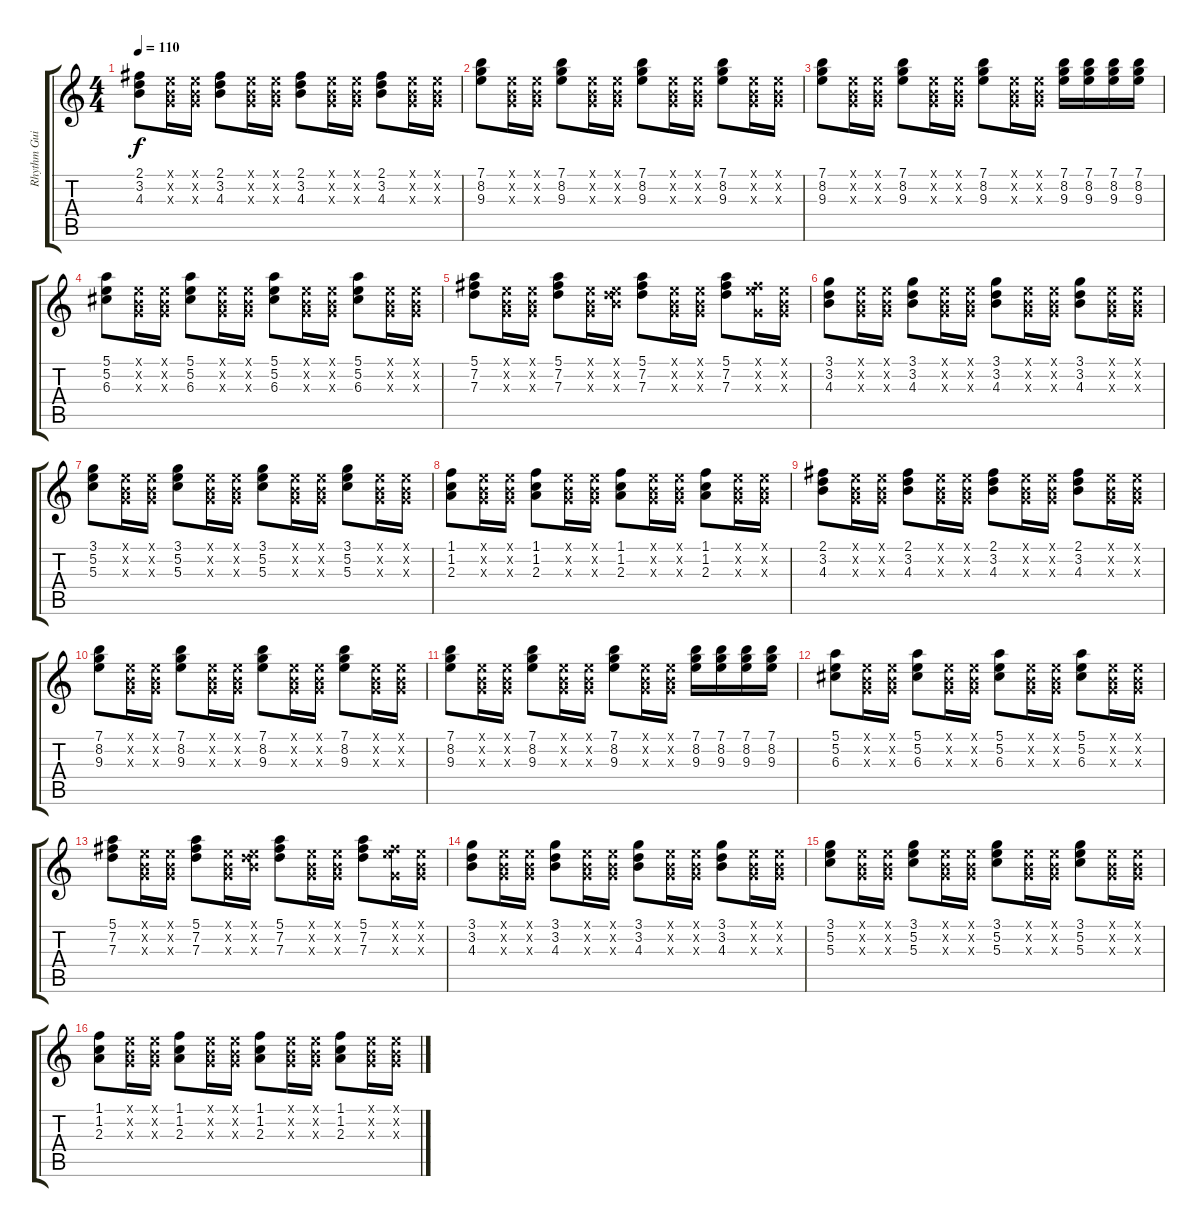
\track ("Rhythm Guitar Clean" "Rhythm Gui") {instrument electricguitarclean}
\staff {score tabs}
\tuning (E4 B3 G3 D3 A2 E2) {hide}
\ts (4 4)
\tempo 110
\clef g2
\ks c
(2.1 3.2 4.3).8{dy f} (0.1{x} 0.2{x} 0.3{x}).16 (0.1{x} 0.2{x} 0.3{x}).16 (2.1 3.2 4.3).8 (0.1{x} 0.2{x} 0.3{x}).16 (0.1{x} 0.2{x} 0.3{x}).16 (2.1 3.2 4.3).8 (0.1{x} 0.2{x} 0.3{x}).16 (0.1{x} 0.2{x} 0.3{x}).16 (2.1 3.2 4.3).8 (0.1{x} 0.2{x} 0.3{x}).16 (0.1{x} 0.2{x} 0.3{x}).16 |
(7.1 8.2 9.3).8 (0.1{x} 0.2{x} 0.3{x}).16 (0.1{x} 0.2{x} 0.3{x}).16 (7.1 8.2 9.3).8 (0.1{x} 0.2{x} 0.3{x}).16 (0.1{x} 0.2{x} 0.3{x}).16 (7.1 8.2 9.3).8 (0.1{x} 0.2{x} 0.3{x}).16 (0.1{x} 0.2{x} 0.3{x}).16 (7.1 8.2 9.3).8 (0.1{x} 0.2{x} 0.3{x}).16 (0.1{x} 0.2{x} 0.3{x}).16 |
(7.1 8.2 9.3).8 (0.1{x} 0.2{x} 0.3{x}).16 (0.1{x} 0.2{x} 0.3{x}).16 (7.1 8.2 9.3).8 (0.1{x} 0.2{x} 0.3{x}).16 (0.1{x} 0.2{x} 0.3{x}).16 (7.1 8.2 9.3).8 (0.1{x} 0.2{x} 0.3{x}).16 (0.1{x} 0.2{x} 0.3{x}).16 (7.1 8.2 9.3).16 (7.1 8.2 9.3).16 (7.1 8.2 9.3).16 (7.1 8.2 9.3).16 |
(5.1 5.2 6.3).8 (0.1{x} 0.2{x} 0.3{x}).16 (0.1{x} 0.2{x} 0.3{x}).16 (5.1 5.2 6.3).8 (0.1{x} 0.2{x} 0.3{x}).16 (0.1{x} 0.2{x} 0.3{x}).16 (5.1 5.2 6.3).8 (0.1{x} 0.2{x} 0.3{x}).16 (0.1{x} 0.2{x} 0.3{x}).16 (5.1 5.2 6.3).8 (0.1{x} 0.2{x} 0.3{x}).16 (0.1{x} 0.2{x} 0.3{x}).16 |
(5.1 7.2 7.3).8 (0.1{x} 0.2{x} 0.3{x}).16 (0.1{x} 0.2{x} 0.3{x}).16 (5.1 7.2 7.3).8 (0.1{x} 0.2{x} 0.3{x}).16 (0.1{x} 0.2{x} 7.3{x}).16 (5.1 7.2 7.3).8 (0.1{x} 0.2{x} 0.3{x}).16 (0.1{x} 0.2{x} 0.3{x}).16 (5.1 7.2 7.3).8 (0.1{x} 7.2{x} 0.3{x}).16 (0.1{x} 0.2{x} 0.3{x}).16 |
(3.1 3.2 4.3).8 (0.1{x} 0.2{x} 0.3{x}).16 (0.1{x} 0.2{x} 0.3{x}).16 (3.1 3.2 4.3).8 (0.1{x} 0.2{x} 0.3{x}).16 (0.1{x} 0.2{x} 0.3{x}).16 (3.1 3.2 4.3).8 (0.1{x} 0.2{x} 0.3{x}).16 (0.1{x} 0.2{x} 0.3{x}).16 (3.1 3.2 4.3).8 (0.1{x} 0.2{x} 0.3{x}).16 (0.1{x} 0.2{x} 0.3{x}).16 |
(3.1 5.2 5.3).8 (0.1{x} 0.2{x} 0.3{x}).16 (0.1{x} 0.2{x} 0.3{x}).16 (3.1 5.2 5.3).8 (0.1{x} 0.2{x} 0.3{x}).16 (0.1{x} 0.2{x} 0.3{x}).16 (3.1 5.2 5.3).8 (0.1{x} 0.2{x} 0.3{x}).16 (0.1{x} 0.2{x} 0.3{x}).16 (3.1 5.2 5.3).8 (0.1{x} 0.2{x} 0.3{x}).16 (0.1{x} 0.2{x} 0.3{x}).16 |
(1.1 1.2 2.3).8 (0.1{x} 0.2{x} 0.3{x}).16 (0.1{x} 0.2{x} 0.3{x}).16 (1.1 1.2 2.3).8 (0.1{x} 0.2{x} 0.3{x}).16 (0.1{x} 0.2{x} 0.3{x}).16 (1.1 1.2 2.3).8 (0.1{x} 0.2{x} 0.3{x}).16 (0.1{x} 0.2{x} 0.3{x}).16 (1.1 1.2 2.3).8 (0.1{x} 0.2{x} 0.3{x}).16 (0.1{x} 0.2{x} 0.3{x}).16 |
(2.1 3.2 4.3).8 (0.1{x} 0.2{x} 0.3{x}).16 (0.1{x} 0.2{x} 0.3{x}).16 (2.1 3.2 4.3).8 (0.1{x} 0.2{x} 0.3{x}).16 (0.1{x} 0.2{x} 0.3{x}).16 (2.1 3.2 4.3).8 (0.1{x} 0.2{x} 0.3{x}).16 (0.1{x} 0.2{x} 0.3{x}).16 (2.1 3.2 4.3).8 (0.1{x} 0.2{x} 0.3{x}).16 (0.1{x} 0.2{x} 0.3{x}).16 |
(7.1 8.2 9.3).8 (0.1{x} 0.2{x} 0.3{x}).16 (0.1{x} 0.2{x} 0.3{x}).16 (7.1 8.2 9.3).8 (0.1{x} 0.2{x} 0.3{x}).16 (0.1{x} 0.2{x} 0.3{x}).16 (7.1 8.2 9.3).8 (0.1{x} 0.2{x} 0.3{x}).16 (0.1{x} 0.2{x} 0.3{x}).16 (7.1 8.2 9.3).8 (0.1{x} 0.2{x} 0.3{x}).16 (0.1{x} 0.2{x} 0.3{x}).16 |
(7.1 8.2 9.3).8 (0.1{x} 0.2{x} 0.3{x}).16 (0.1{x} 0.2{x} 0.3{x}).16 (7.1 8.2 9.3).8 (0.1{x} 0.2{x} 0.3{x}).16 (0.1{x} 0.2{x} 0.3{x}).16 (7.1 8.2 9.3).8 (0.1{x} 0.2{x} 0.3{x}).16 (0.1{x} 0.2{x} 0.3{x}).16 (7.1 8.2 9.3).16 (7.1 8.2 9.3).16 (7.1 8.2 9.3).16 (7.1 8.2 9.3).16 |
(5.1 5.2 6.3).8 (0.1{x} 0.2{x} 0.3{x}).16 (0.1{x} 0.2{x} 0.3{x}).16 (5.1 5.2 6.3).8 (0.1{x} 0.2{x} 0.3{x}).16 (0.1{x} 0.2{x} 0.3{x}).16 (5.1 5.2 6.3).8 (0.1{x} 0.2{x} 0.3{x}).16 (0.1{x} 0.2{x} 0.3{x}).16 (5.1 5.2 6.3).8 (0.1{x} 0.2{x} 0.3{x}).16 (0.1{x} 0.2{x} 0.3{x}).16 |
(5.1 7.2 7.3).8 (0.1{x} 0.2{x} 0.3{x}).16 (0.1{x} 0.2{x} 0.3{x}).16 (5.1 7.2 7.3).8 (0.1{x} 0.2{x} 0.3{x}).16 (0.1{x} 0.2{x} 7.3{x}).16 (5.1 7.2 7.3).8 (0.1{x} 0.2{x} 0.3{x}).16 (0.1{x} 0.2{x} 0.3{x}).16 (5.1 7.2 7.3).8 (0.1{x} 7.2{x} 0.3{x}).16 (0.1{x} 0.2{x} 0.3{x}).16 |
(3.1 3.2 4.3).8 (0.1{x} 0.2{x} 0.3{x}).16 (0.1{x} 0.2{x} 0.3{x}).16 (3.1 3.2 4.3).8 (0.1{x} 0.2{x} 0.3{x}).16 (0.1{x} 0.2{x} 0.3{x}).16 (3.1 3.2 4.3).8 (0.1{x} 0.2{x} 0.3{x}).16 (0.1{x} 0.2{x} 0.3{x}).16 (3.1 3.2 4.3).8 (0.1{x} 0.2{x} 0.3{x}).16 (0.1{x} 0.2{x} 0.3{x}).16 |
(3.1 5.2 5.3).8 (0.1{x} 0.2{x} 0.3{x}).16 (0.1{x} 0.2{x} 0.3{x}).16 (3.1 5.2 5.3).8 (0.1{x} 0.2{x} 0.3{x}).16 (0.1{x} 0.2{x} 0.3{x}).16 (3.1 5.2 5.3).8 (0.1{x} 0.2{x} 0.3{x}).16 (0.1{x} 0.2{x} 0.3{x}).16 (3.1 5.2 5.3).8 (0.1{x} 0.2{x} 0.3{x}).16 (0.1{x} 0.2{x} 0.3{x}).16 |
(1.1 1.2 2.3).8 (0.1{x} 0.2{x} 0.3{x}).16 (0.1{x} 0.2{x} 0.3{x}).16 (1.1 1.2 2.3).8 (0.1{x} 0.2{x} 0.3{x}).16 (0.1{x} 0.2{x} 0.3{x}).16 (1.1 1.2 2.3).8 (0.1{x} 0.2{x} 0.3{x}).16 (0.1{x} 0.2{x} 0.3{x}).16 (1.1 1.2 2.3).8 (0.1{x} 0.2{x} 0.3{x}).16 (0.1{x} 0.2{x} 0.3{x}).16
